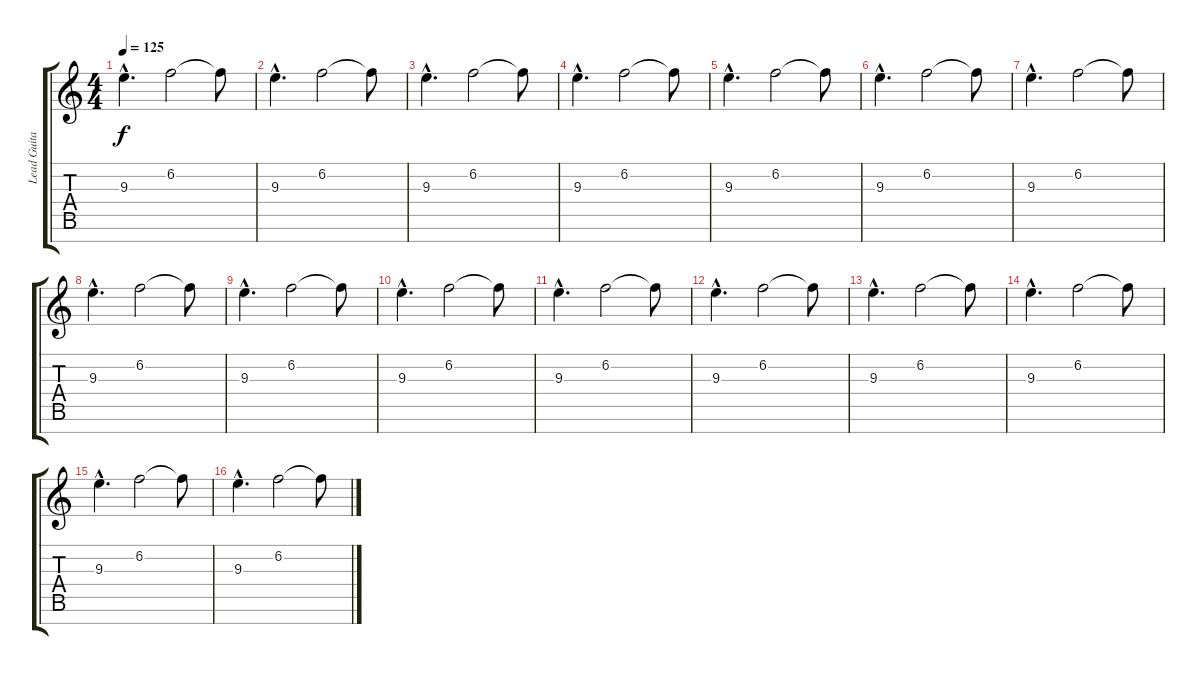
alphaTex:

\track ("Lead Guitar" "Lead Guita") {instrument electricguitarclean}
\staff {score tabs}
\tuning (E4 B3 G3 D3 A2 E2 B1) {hide}
\ts (4 4)
\tempo 125
\clef g2
\ks c
9.3{hac}.4{d dy f} 6.2.2 6.2{t}.8 |
9.3{hac}.4{d} 6.2.2 6.2{t}.8 |
9.3{hac}.4{d} 6.2.2 6.2{t}.8 |
9.3{hac}.4{d} 6.2.2 6.2{t}.8 |
9.3{hac}.4{d} 6.2.2 6.2{t}.8 |
9.3{hac}.4{d} 6.2.2 6.2{t}.8 |
9.3{hac}.4{d} 6.2.2 6.2{t}.8 |
9.3{hac}.4{d} 6.2.2 6.2{t}.8 |
9.3{hac}.4{d} 6.2.2 6.2{t}.8 |
9.3{hac}.4{d} 6.2.2 6.2{t}.8 |
9.3{hac}.4{d} 6.2.2 6.2{t}.8 |
9.3{hac}.4{d} 6.2.2 6.2{t}.8 |
9.3{hac}.4{d} 6.2.2 6.2{t}.8 |
9.3{hac}.4{d} 6.2.2 6.2{t}.8 |
9.3{hac}.4{d} 6.2.2 6.2{t}.8 |
9.3{hac}.4{d} 6.2.2 6.2{t}.8
